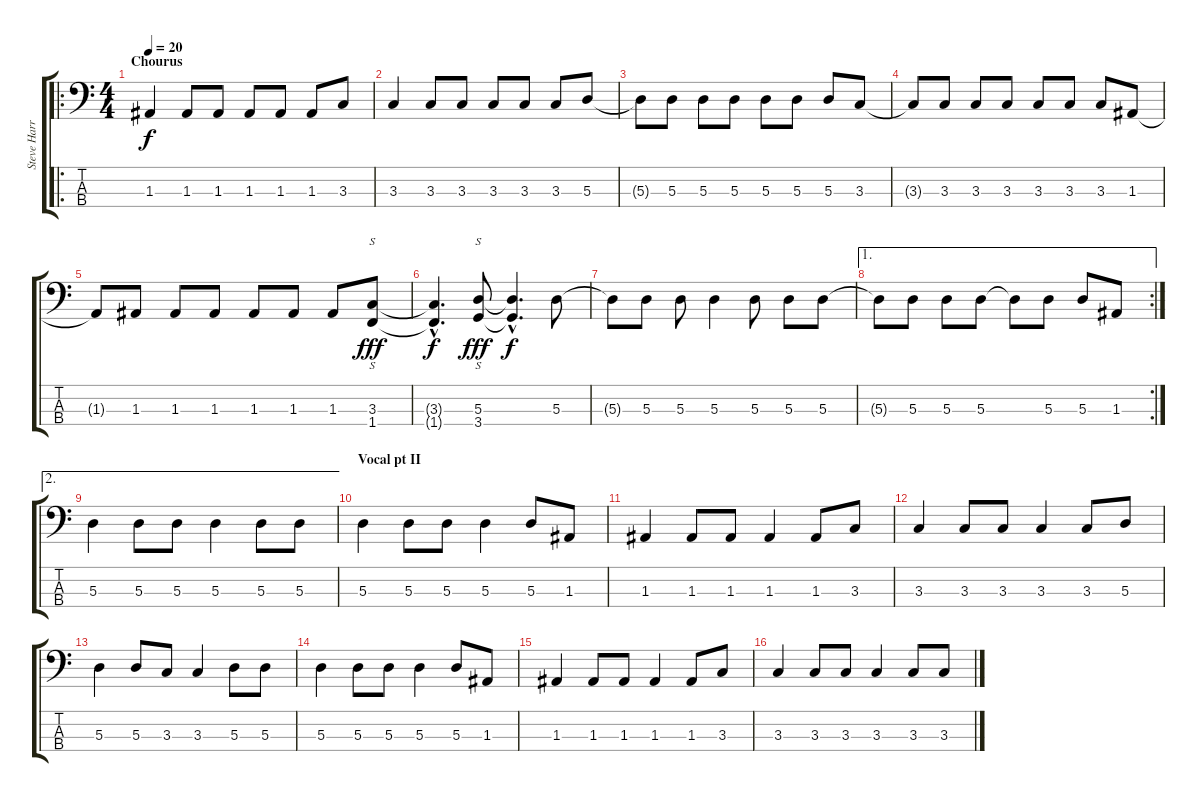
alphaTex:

\track ("Steve Harris" "Steve Harr") {instrument electricbasspick}
\staff {score tabs}
\tuning (G2 D2 A1 E1) {hide}
\ro
\ts (4 4)
\section ("" "Chourus")
\tempo 20
\clef f4
\ks c
1.3.4{dy f} 1.3.8 1.3.8 1.3.8 1.3.8 1.3.8 3.3.8 |
3.3.4 3.3.8 3.3.8 3.3.8 3.3.8 3.3.8 5.3.8 |
5.3{t}.8 5.3.8 5.3.8 5.3.8 5.3.8 5.3.8 5.3.8 3.3.8 |
3.3{t}.8 3.3.8 3.3.8 3.3.8 3.3.8 3.3.8 3.3.8 1.3.8 |
1.3{t}.8 1.3.8 1.3.8 1.3.8 1.3.8 1.3.8 1.3.8 (3.3 1.4).8{s dy fff instrument slapbass1} |
(3.3{hac t} 1.4{hac t}).4{d dy f} (5.3 3.4).8{s dy fff} (5.3{hac t} 3.4{hac t}).4{d dy f} 5.3.8{instrument electricbasspick} |
5.3{t}.8 5.3.8 5.3.8 5.3.4 5.3.8 5.3.8 5.3.8 |
\ae 1
\rc 2
5.3{t}.8 5.3.8 5.3.8 5.3.8 5.3{t}.8 5.3.8 5.3.8 1.3.8 |
\ae 2
5.3.4 5.3.8 5.3.8 5.3.4 5.3.8 5.3.8 |
\section ("" "Vocal pt II")
5.3.4 5.3.8 5.3.8 5.3.4 5.3.8 1.3.8 |
1.3.4 1.3.8 1.3.8 1.3.4 1.3.8 3.3.8 |
3.3.4 3.3.8 3.3.8 3.3.4 3.3.8 5.3.8 |
5.3.4 5.3.8 3.3.8 3.3.4 5.3.8 5.3.8 |
5.3.4 5.3.8 5.3.8 5.3.4 5.3.8 1.3.8 |
1.3.4 1.3.8 1.3.8 1.3.4 1.3.8 3.3.8 |
3.3.4 3.3.8 3.3.8 3.3.4 3.3.8 3.3.8
